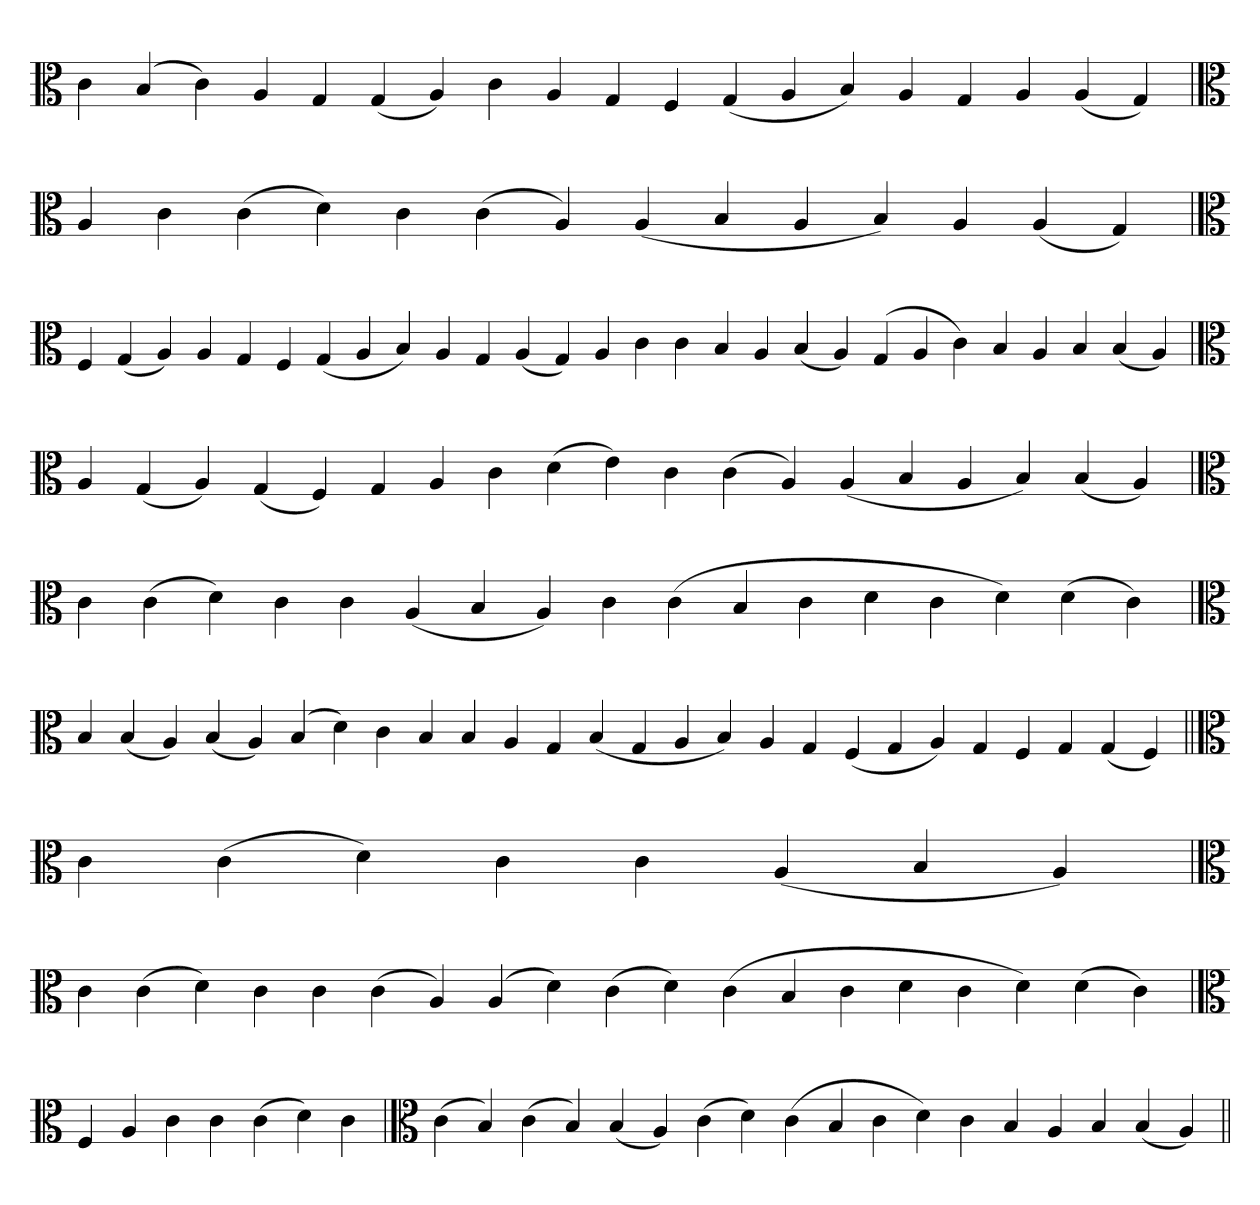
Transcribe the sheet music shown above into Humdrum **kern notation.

**kern
*part1
*staff1
*clefC3
=
4c
(4B
4c)
4A
4G
(4G
4A)
4c
4A
4G
4F
(4G
4A
4B)
4A
4G
4A
(4A
4G)
='
*clefC3
4A
4c
(4c
4d)
4c
(4c
4A)
(4A
4B
4A
4B)
4A
(4A
4G)
=
*clefC3
4F
(4G
4A)
4A
4G
4F
(4G
4A
4B)
4A
4G
(4A
4G)
4A
4c
4c
4B
4A
(4B
4A)
(4G
4A
4c)
4B
4A
4B
(4B
4A)
=`
*clefC3
4A
(4G
4A)
(4G
4F)
4G
4A
4c
(4d
4e)
4c
(4c
4A)
(4A
4B
4A
4B)
(4B
4A)
=
*clefC3
4c
(4c
4d)
4c
4c
(4A
4B
4A)
4c
(4c
4B
4c
4d
4c
4d)
(4d
4c)
='
*clefC3
4B
(4B
4A)
(4B
4A)
(4B
4d)
4c
4B
4B
4A
4G
(4B
4G
4A
4B)
4A
4G
(4F
4G
4A)
4G
4F
4G
(4G
4F)
=||
*clefC3
4c
(4c
4d)
4c
4c
(4A
4B
4A)
=`
*clefC3
4c
(4c
4d)
4c
4c
(4c
4A)
(4A
4d)
(4c
4d)
(4c
4B
4c
4d
4c
4d)
(4d
4c)
='
*clefC3
4F
4A
4c
4c
(4c
4d)
4c
=`
*clefC3
(4c
4B)
(4c
4B)
(4B
4A)
(4c
4d)
(4c
4B
4c
4d)
4c
4B
4A
4B
(4B
4A)
=||
*-
